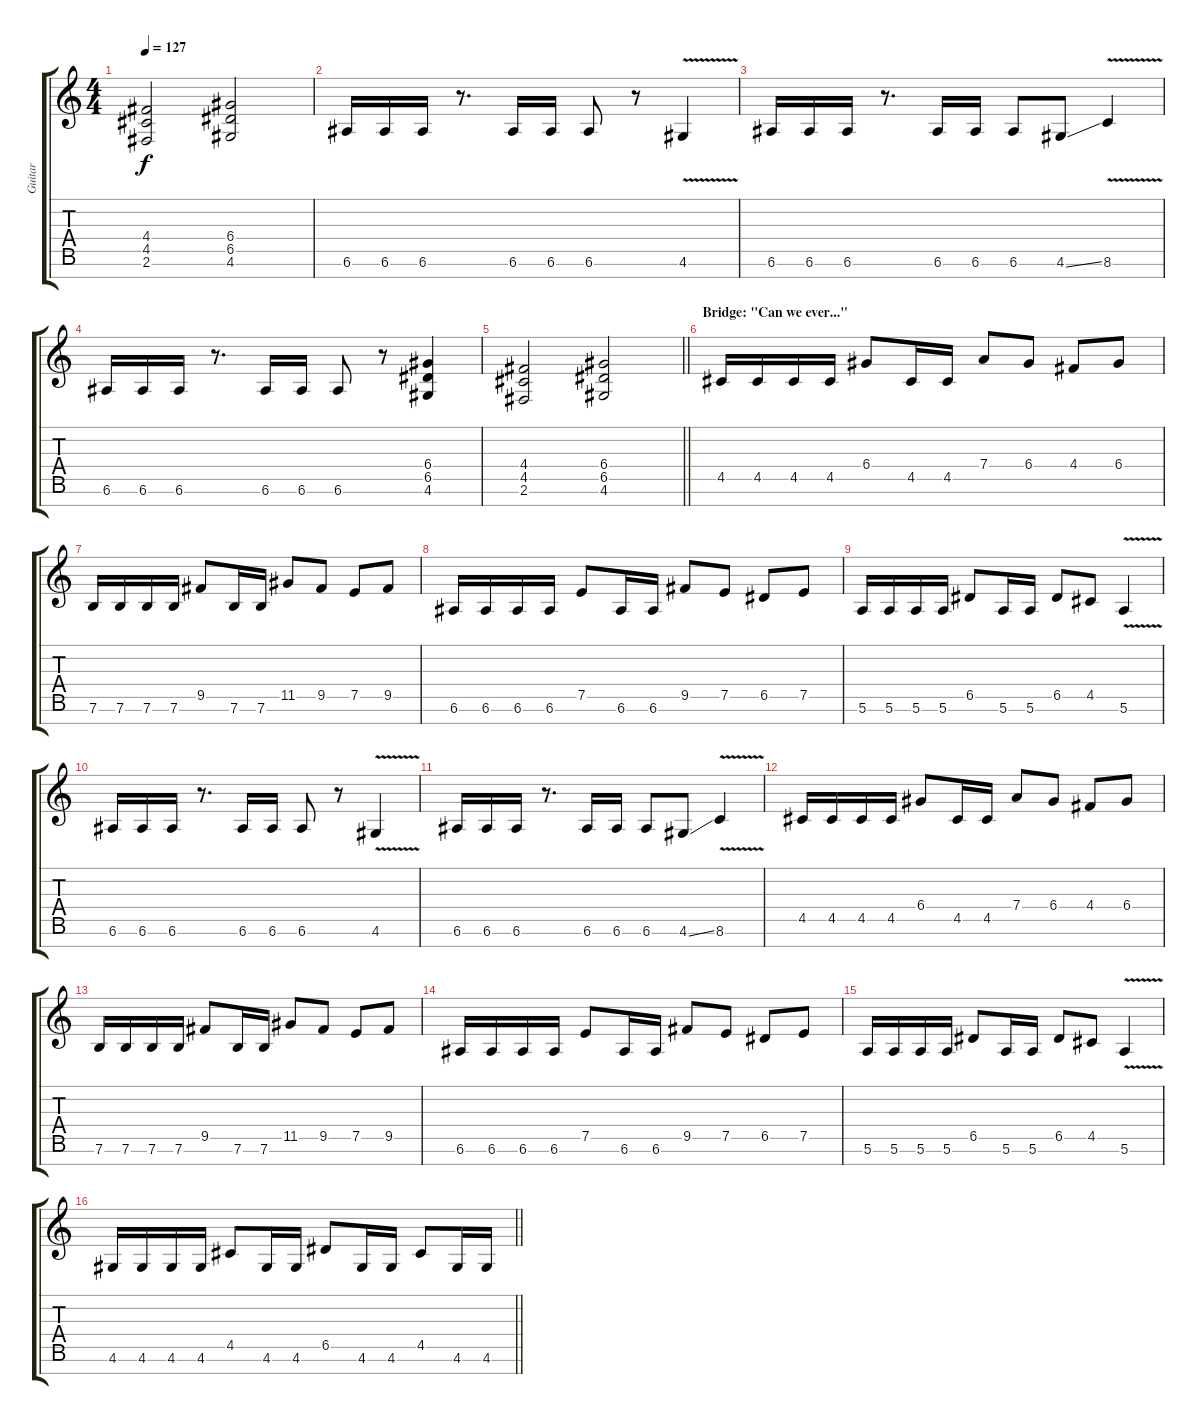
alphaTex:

\track ("Guitar" "Guitar") {instrument distortionguitar}
\staff {score tabs}
\tuning (E4 B3 G3 D3 A2 E2 B1) {hide}
\ts (4 4)
\tempo 127
\clef g2
\ks c
(4.4 4.5 2.6).2{dy f} (6.4 6.5 4.6).2 |
6.6.16 6.6.16 6.6.16 r.8{d} 6.6.16 6.6.16 6.6.8 r.8 4.6{v}.4 |
6.6.16 6.6.16 6.6.16 r.8{d} 6.6.16 6.6.16 6.6.8 4.6{ss}.8 8.6{v}.4 |
6.6.16 6.6.16 6.6.16 r.8{d} 6.6.16 6.6.16 6.6.8 r.8 (6.4 6.5 4.6).4 |
\barLineRight lightlight
(4.4 4.5 2.6).2 (6.4 6.5 4.6).2 |
\section ("" "Bridge: \"Can we ever...\"")
4.5.16 4.5.16 4.5.16 4.5.16 6.4.8 4.5.16 4.5.16 7.4.8 6.4.8 4.4.8 6.4.8 |
7.6.16 7.6.16 7.6.16 7.6.16 9.5.8 7.6.16 7.6.16 11.5.8 9.5.8 7.5.8 9.5.8 |
6.6.16 6.6.16 6.6.16 6.6.16 7.5.8 6.6.16 6.6.16 9.5.8 7.5.8 6.5.8 7.5.8 |
5.6.16 5.6.16 5.6.16 5.6.16 6.5.8 5.6.16 5.6.16 6.5.8 4.5.8 5.6{v}.4 |
6.6.16 6.6.16 6.6.16 r.8{d} 6.6.16 6.6.16 6.6.8 r.8 4.6{v}.4 |
6.6.16 6.6.16 6.6.16 r.8{d} 6.6.16 6.6.16 6.6.8 4.6{ss}.8 8.6{v}.4 |
4.5.16 4.5.16 4.5.16 4.5.16 6.4.8 4.5.16 4.5.16 7.4.8 6.4.8 4.4.8 6.4.8 |
7.6.16 7.6.16 7.6.16 7.6.16 9.5.8 7.6.16 7.6.16 11.5.8 9.5.8 7.5.8 9.5.8 |
6.6.16 6.6.16 6.6.16 6.6.16 7.5.8 6.6.16 6.6.16 9.5.8 7.5.8 6.5.8 7.5.8 |
5.6.16 5.6.16 5.6.16 5.6.16 6.5.8 5.6.16 5.6.16 6.5.8 4.5.8 5.6{v}.4 |
\barLineRight lightlight
4.6.16 4.6.16 4.6.16 4.6.16 4.5.8 4.6.16 4.6.16 6.5.8 4.6.16 4.6.16 4.5.8 4.6.16 4.6.16
